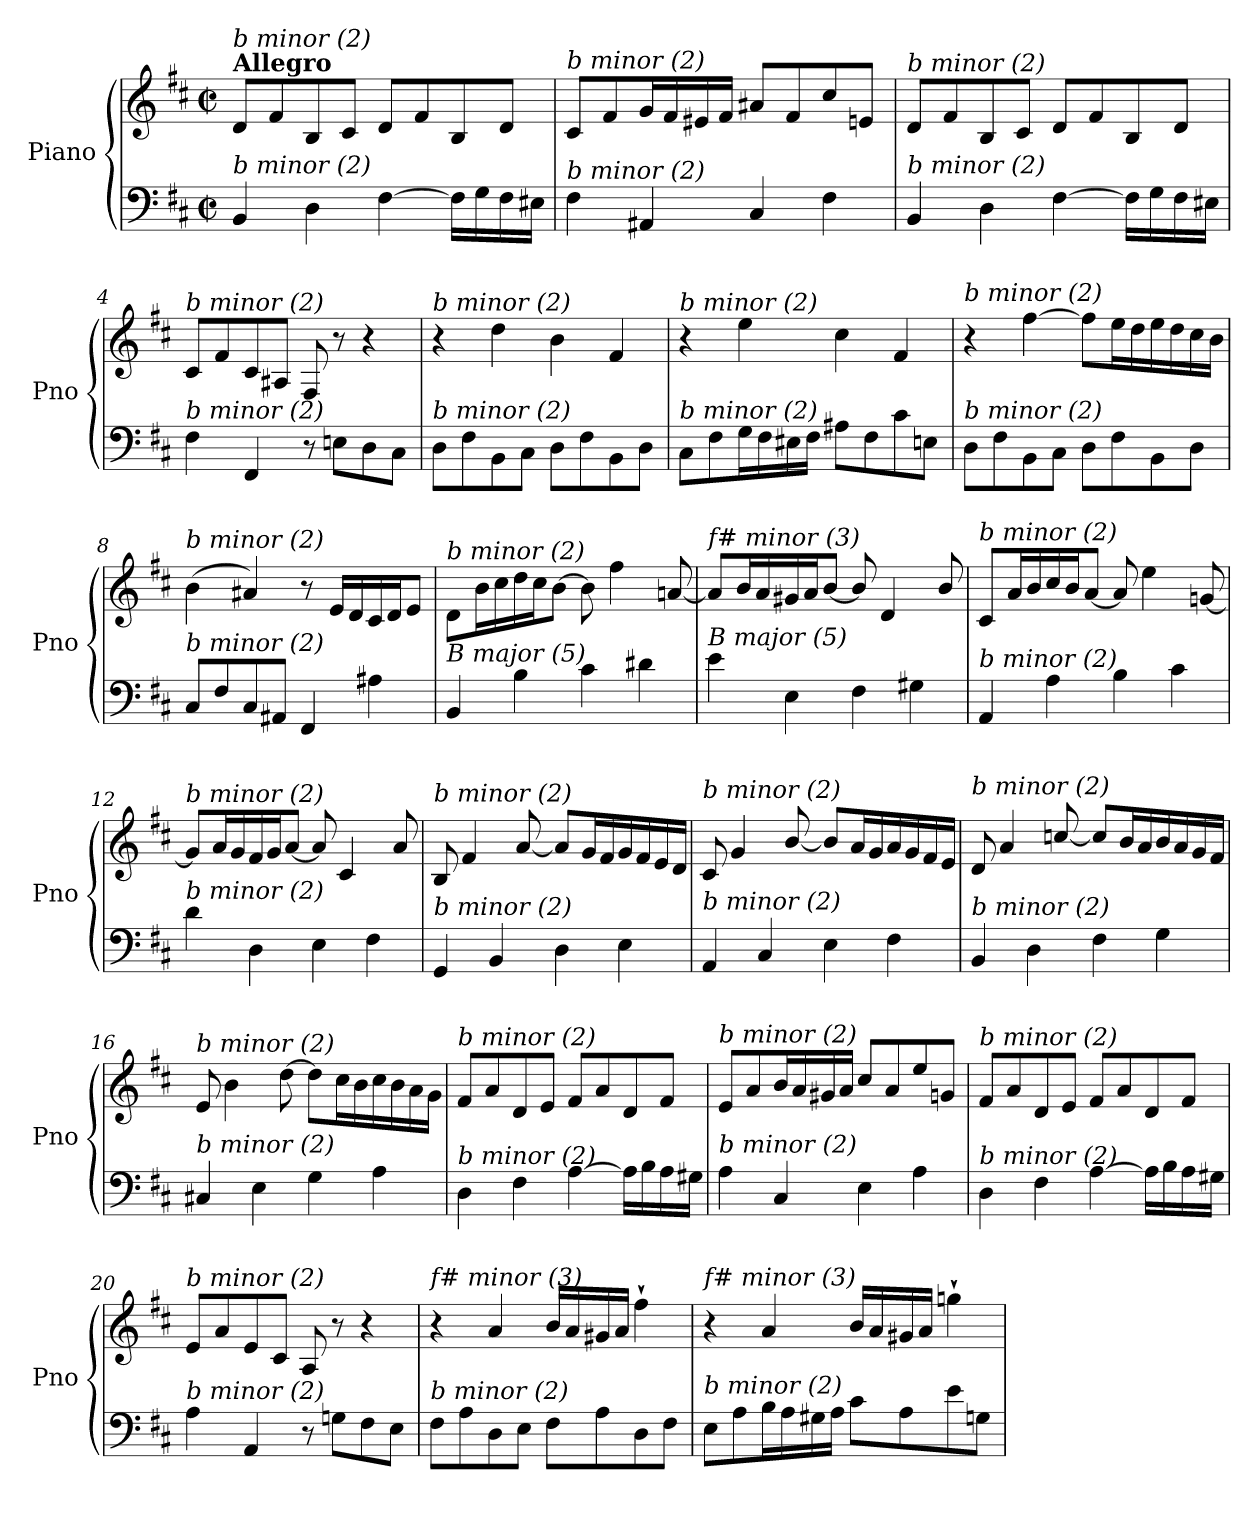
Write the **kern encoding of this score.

**kern	**kern
*part1	*part1
*staff2	*staff1
*I"Piano	*
*I'Pno	*
*clefF4	*clefG2
*k[f#c#]	*k[f#c#]
*M2/2	*M2/2
*met(c|)	*met(c|)
=1	=1
!	!LO:TX:a:B:t=Allegro
!	!LO:TX:i:t=b minor (2)
!LO:TX:i:t=b minor (2)	!
4BB/	8d/L
.	8f#/
4D\	8B/
.	8c#/J
[4F#\	8d/L
.	8f#/
16F#\LL]	8B/
16G\	.
16F#\	8d/J
16E#Xi\JJ	.
=2	=2
!	!LO:TX:i:t=b minor (2)
!LO:TX:i:t=b minor (2)	!
4F#\	8c#/L
.	8f#/
4AA#X/	16g/L
.	16f#/
.	16e#Xi/
.	16f#/JJ
4C#/	8a#X/L
.	8f#/
4F#\	8cc#/
.	8en/J
=3	=3
!	!LO:TX:i:t=b minor (2)
!LO:TX:i:t=b minor (2)	!
4BB/	8d/L
.	8f#/
4D\	8B/
.	8c#/J
[4F#\	8d/L
.	8f#/
16F#\LL]	8B/
16G\	.
16F#\	8d/J
16E#Xi\JJ	.
=4	=4
!	!LO:TX:i:t=b minor (2)
!LO:TX:i:t=b minor (2)	!
4F#\	8c#/L
.	8f#/
4FF#/	8c#/
.	8A#X/J
8r	8F#/
8En\L	8r
8D\	4r
8C#\J	.
!!LO:LB:g=z
=5	=5
!	!LO:TX:i:t=b minor (2)
!LO:TX:i:t=b minor (2)	!
8D\L	4r
8F#\	.
8BB\	4dd\
8C#\J	.
8D\L	4b\
8F#\	.
8BB\	4f#/
8D\J	.
=6	=6
!	!LO:TX:i:t=b minor (2)
!LO:TX:i:t=b minor (2)	!
8C#\L	4r
8F#\	.
16G\L	4ee\
16F#\	.
16E#Xi\	.
16F#\JJ	.
8A#X\L	4cc#\
8F#\	.
8c#\	4f#/
8En\J	.
=7	=7
!	!LO:TX:i:t=b minor (2)
!LO:TX:i:t=b minor (2)	!
8D\L	4r
8F#\	.
8BB\	[4ff#\
8C#\J	.
8D\L	8ff#\L]
8F#\	16ee\L
.	16dd\
8BB\	16ee\
.	16dd\
8D\J	16cc#\
.	16b\JJ
=8	=8
!	!LO:TX:i:t=b minor (2)
!LO:TX:i:t=b minor (2)	!
8C#/L	(4b\
8F#/	.
8C#/	4a#X/)
8AA#X/J	.
4FF#/	8r
.	16e/LL
.	16d/
4A#X\	16c#/
.	16d/J
.	8e/J
=9	=9
!	!LO:TX:i:t=b minor (2)
!LO:TX:i:t=B major (5)	!
4BB/	8d\L
.	16b\L
.	16cc#\
4B\	16dd\
.	16cc#\J
.	[8b\J
4c#\	8b\]
.	4ff#\
4d#X\	.
.	[8an/
!!LO:LB:g=z
=10	=10
!	!LO:TX:i:t=f# minor (3)
!LO:TX:i:t=B major (5)	!
4e\	8a/L]
.	16b/L
.	16a/
4E\	16g#X/
.	16a/J
.	[8b/J
4F#\	8b/]
.	4d/
4G#X\	.
.	8b/
=11	=11
!	!LO:TX:i:t=b minor (2)
!LO:TX:i:t=b minor (2)	!
4AA/	8c#/L
.	16a/L
.	16b/
4A\	16cc#/
.	16b/J
.	[8a/J
4B\	8a/]
.	4ee\
4c#\	.
.	[8gn/
=12	=12
!	!LO:TX:i:t=b minor (2)
!LO:TX:i:t=b minor (2)	!
4d\	8g/L]
.	16a/L
.	16g/
4D\	16f#/
.	16g/J
.	[8a/J
4E\	8a/]
.	4c#/
4F#\	.
.	8a/
=13	=13
!	!LO:TX:i:t=b minor (2)
!LO:TX:i:t=b minor (2)	!
4GG/	8B/
.	4f#/
4BB/	.
.	[8a/
4D\	8a/L]
.	16g/L
.	16f#/
4E\	16g/
.	16f#/
.	16e/
.	16d/JJ
=14	=14
!	!LO:TX:i:t=b minor (2)
!LO:TX:i:t=b minor (2)	!
4AA/	8c#/
.	4g/
4C#/	.
.	[8b/
4E\	8b/L]
.	16a/L
.	16g/
4F#\	16a/
.	16g/
.	16f#/
.	16e/JJ
!!LO:LB:g=z
=15	=15
!	!LO:TX:i:t=b minor (2)
!LO:TX:i:t=b minor (2)	!
4BB/	8d/
.	4a/
4D\	.
.	[8ccn/
4F#\	8cc/L]
.	16b/L
.	16a/
4G\	16b/
.	16a/
.	16g/
.	16f#/JJ
=16	=16
!	!LO:TX:i:t=b minor (2)
!LO:TX:i:t=b minor (2)	!
4C#X/	8e/
.	4b\
4E\	.
.	[8dd\
4G\	8dd\L]
.	16cc#\L
.	16b\
4A\	16cc#\
.	16b\
.	16a\
.	16g\JJ
=17	=17
!	!LO:TX:i:t=b minor (2)
!LO:TX:i:t=b minor (2)	!
4D\	8f#/L
.	8a/
4F#\	8d/
.	8e/J
[4A\	8f#/L
.	8a/
16A\LL]	8d/
16B\	.
16A\	8f#/J
16G#X\JJ	.
=18	=18
!	!LO:TX:i:t=b minor (2)
!LO:TX:i:t=b minor (2)	!
4A\	8e/L
.	8a/
4C#/	16b/L
.	16a/
.	16g#X/
.	16a/JJ
4E\	8cc#/L
.	8a/
4A\	8ee/
.	8gn/J
=19	=19
!	!LO:TX:i:t=b minor (2)
!LO:TX:i:t=b minor (2)	!
4D\	8f#/L
.	8a/
4F#\	8d/
.	8e/J
[4A\	8f#/L
.	8a/
16A\LL]	8d/
16B\	.
16A\	8f#/J
16G#X\JJ	.
!!LO:LB:g=z
=20	=20
!	!LO:TX:i:t=b minor (2)
!LO:TX:i:t=b minor (2)	!
4A\	8e/L
.	8a/
4AA/	8e/
.	8c#/J
8r	8A/
8Gn\L	8r
8F#\	4r
8E\J	.
=21	=21
!	!LO:TX:i:t=f# minor (3)
!LO:TX:i:t=b minor (2)	!
8F#\L	4r
8A\	.
8D\	4a/
8E\J	.
8F#\L	16b/LL
.	16a/
8A\	16g#X/
.	16a/JJ
8D\	4ff#`\
8F#\J	.
=22	=22
!	!LO:TX:i:t=f# minor (3)
!LO:TX:i:t=b minor (2)	!
8E\L	4r
8A\	.
16B\L	4a/
16A\	.
16G#X\	.
16A\JJ	.
8c#\L	16b/LL
.	16a/
8A\	16g#X/
.	16a/JJ
8e\	4ggn`\
8Gn\J	.
=	=
*-	*-
